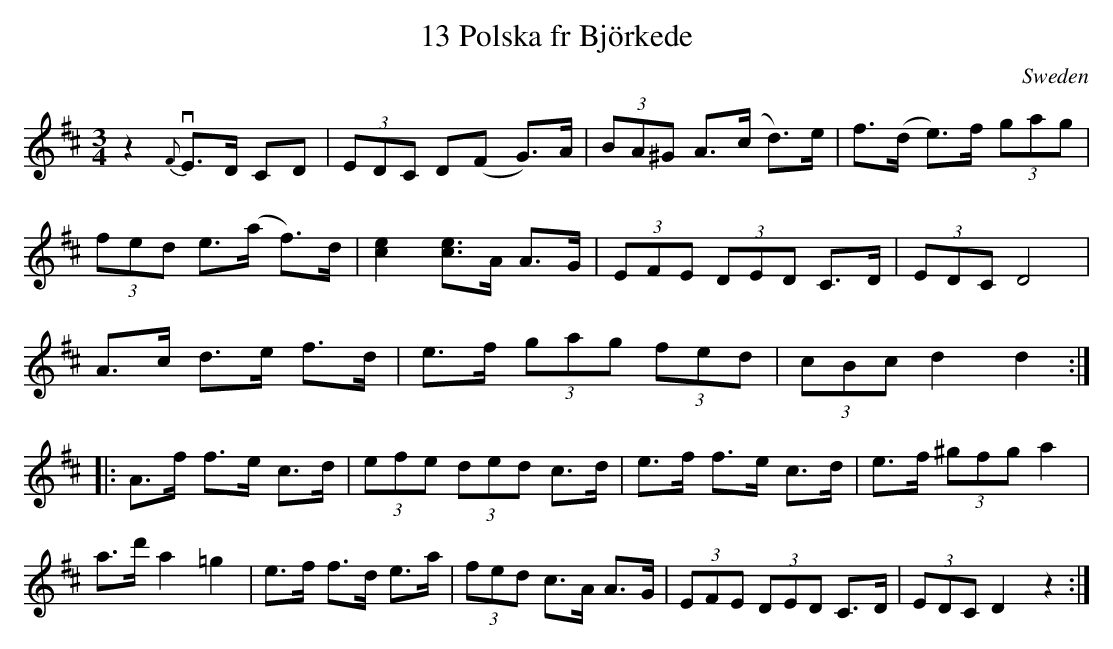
X:1
T:13 Polska fr Björkede
O:Sweden
M:3/4
K:D
z2v{F}E>D CD | (3EDC D(F G)>A | (3BA^G A>(c d)>e | f>(d e)>f (3gag |
(3fed e>(a f)>d | [ce]2 [ce]>A A>G | (3EFE (3DED C>D | (3EDC D4 |
A>c d>e f>d | e>f (3gag (3fed | (3cBc d2d2 ::
A>f f>e c>d | (3efe (3ded c>d | e>f f>e c>d | e>f (3^gfg a2 |
a>d' a2=g2 | e>f f>d e>a | (3fed c>A A>G | (3EFE (3DED C>D | (3EDC D2z2 :|
